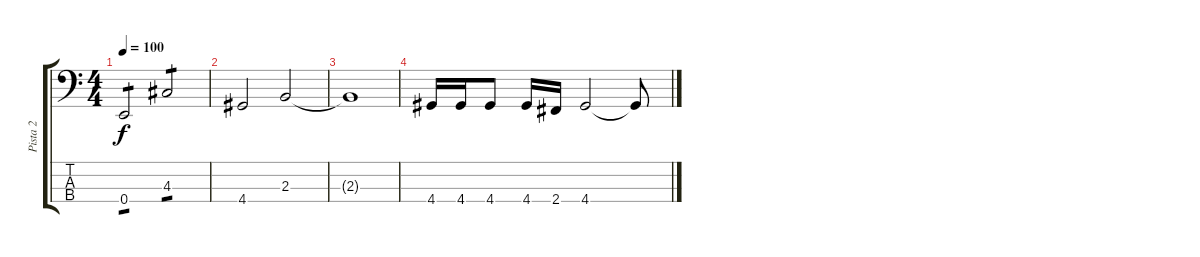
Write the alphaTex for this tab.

\track ("Pista 2" "Pista 2") {instrument electricbassfinger}
\staff {score tabs}
\tuning (G2 D2 A1 E1) {hide}
\ts (4 4)
\tempo 100
\clef f4
\ks c
0.4.2{tp 1 dy f} 4.3.2{tp 1} |
4.4.2 2.3.2 |
2.3{t}.1 |
4.4.16 4.4.16 4.4.8 4.4.16 2.4.16 4.4.2 4.4{t}.8
